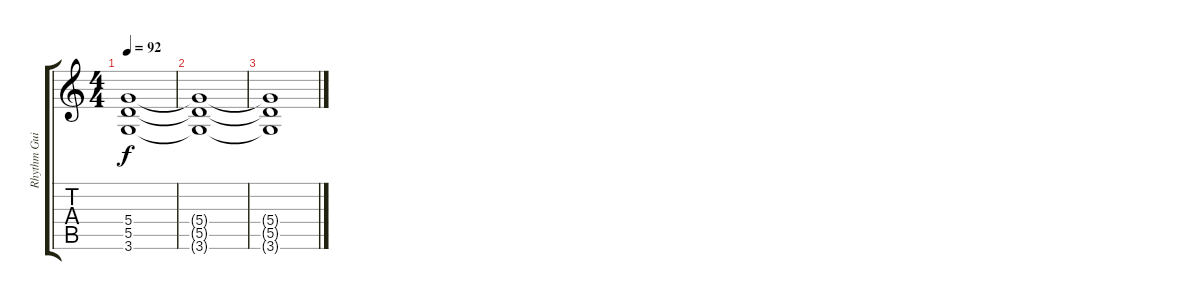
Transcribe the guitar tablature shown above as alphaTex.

\track ("Rhythm Guitar" "Rhythm Gui") {instrument overdrivenguitar}
\staff {score tabs}
\tuning (E4 B3 G3 D3 A2 E2) {hide}
\ts (4 4)
\tempo 92
\clef g2
\ks c
(5.4 5.5 3.6).1{dy f} |
(5.4{t} 5.5{t} 3.6{t}).1 |
(5.4{t} 5.5{t} 3.6{t}).1
